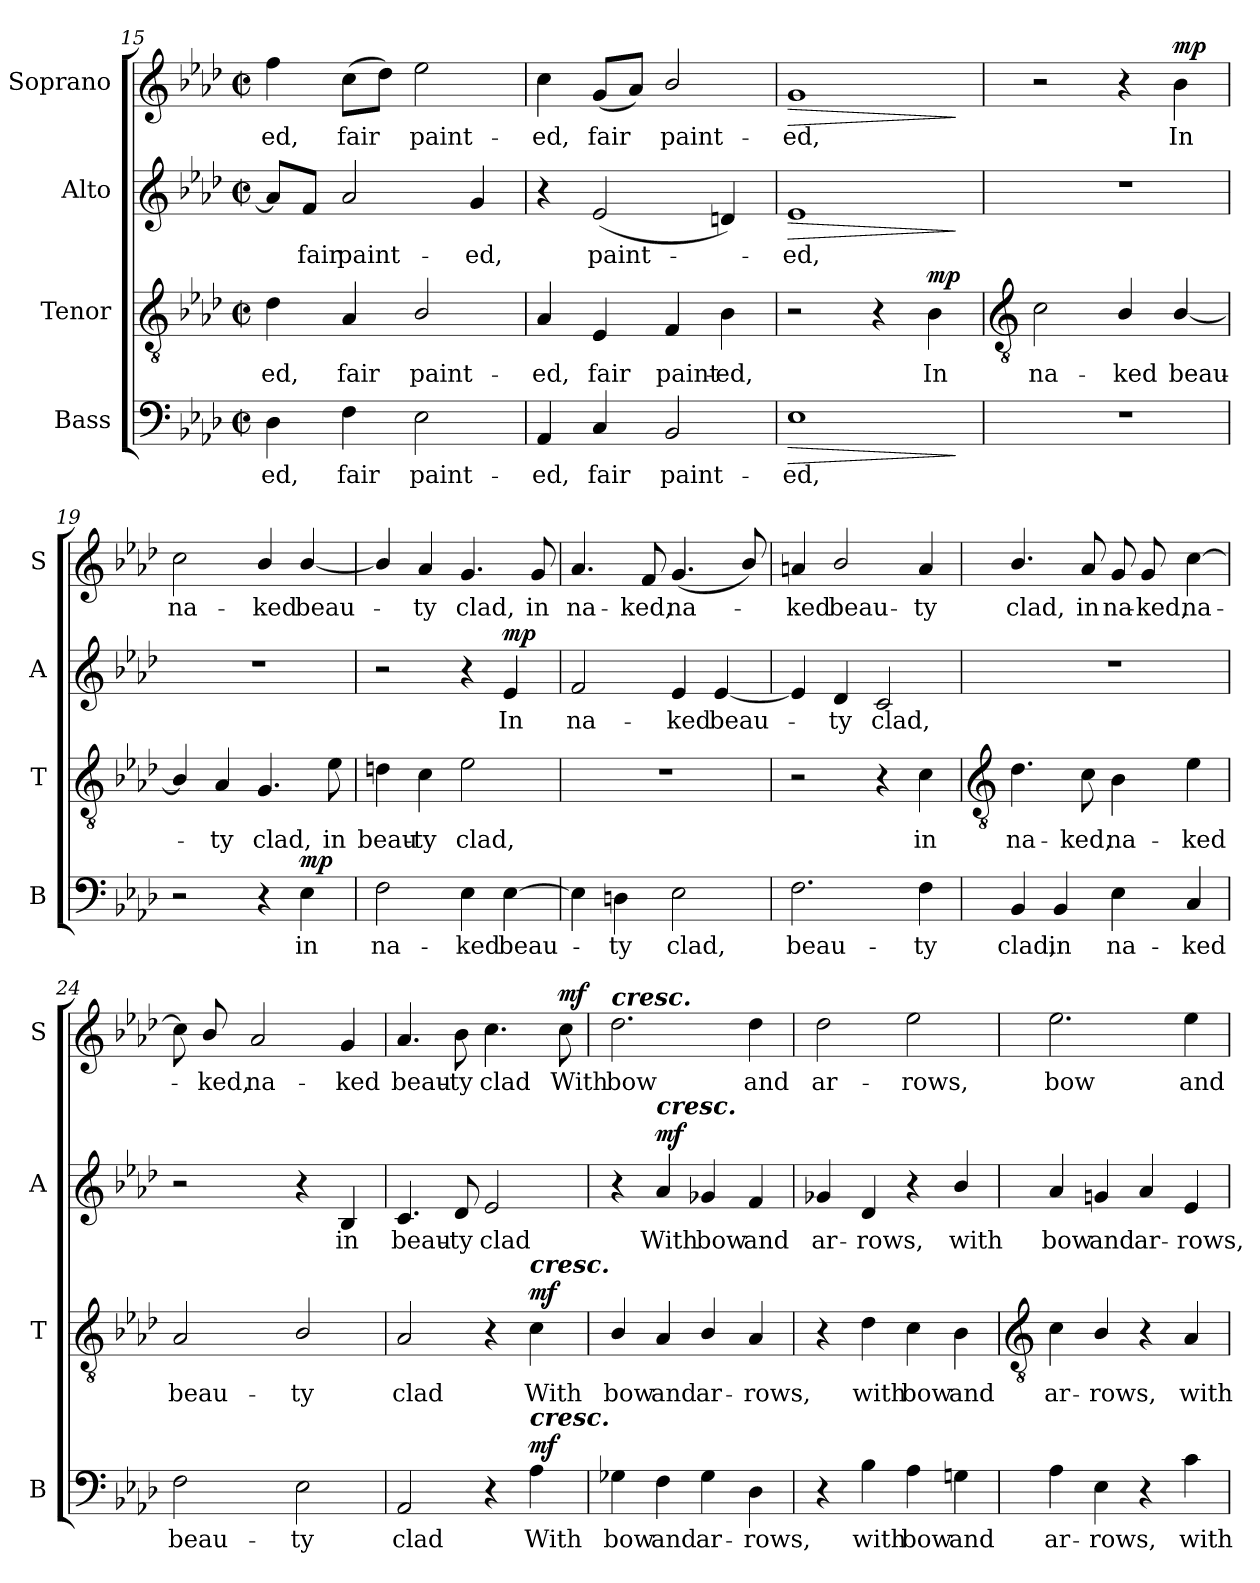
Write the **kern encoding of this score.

**kern	**text	**dynam	**kern	**text	**dynam	**kern	**text	**dynam	**kern	**text	**dynam
*part4	*part4	*part4	*part3	*part3	*part3	*part2	*part2	*part2	*part1	*part1	*part1
*staff4	*staff4	*staff4	*staff3	*staff3	*staff3	*staff2	*staff2	*staff2	*staff1	*staff1	*staff1
*I"Bass	*	*	*I"Tenor	*	*	*I"Alto	*	*	*I"Soprano	*	*
*I'B	*	*	*I'T	*	*	*I'A	*	*	*I'S	*	*
*clefF4	*	*	*clefGv2	*	*	*clefG2	*	*	*clefG2	*	*
*k[b-e-a-d-]	*	*	*k[b-e-a-d-]	*	*	*k[b-e-a-d-]	*	*	*k[b-e-a-d-]	*	*
*A-:	*	*	*A-:	*	*	*A-:	*	*	*A-:	*	*
*M2/2	*	*	*M2/2	*	*	*M2/2	*	*	*M2/2	*	*
*met(c|)	*	*	*met(c|)	*	*	*met(c|)	*	*	*met(c|)	*	*
=15	=15	=15	=15	=15	=15	=15	=15	=15	=15	=15	=15
!	!LO:LY:b	!	!	!LO:LY:b	!	!	!	!	!	!LO:LY:b	!
4D-	ed,	.	4d-	ed,	.	8a-/L]	.	.	4ff	-ed,	.
!	!	!	!	!	!	!	!LO:LY:b	!	!	!	!
.	.	.	.	.	.	8f/J	fair	.	.	.	.
!	!LO:LY:b	!	!	!LO:LY:b	!	!	!LO:LY:b	!	!	!LO:LY:b	!
4F	fair	.	4A-	fair	.	2a-	paint-	.	(>8ccL	fair	.
.	.	.	.	.	.	.	.	.	8dd-J)	.	.
!	!LO:LY:b	!	!	!LO:LY:b	!	!	!	!	!	!LO:LY:b	!
2E-	paint-	.	2B-/	paint-	.	.	.	.	2ee-	paint-	.
!	!	!	!	!	!	!	!LO:LY:b	!	!	!	!
.	.	.	.	.	.	4g	-ed,	.	.	.	.
=16	=16	=16	=16	=16	=16	=16	=16	=16	=16	=16	=16
!	!LO:LY:b	!	!	!LO:LY:b	!	!	!	!	!	!LO:LY:b	!
4AA-	-ed,	.	4A-	-ed,	.	4r	.	.	4cc	-ed,	.
!	!LO:LY:b	!	!	!LO:LY:b	!	!	!LO:LY:b	!	!	!LO:LY:b	!
4C	fair	.	4E-	fair	.	(<2e-	paint-	.	(<8gL	fair	.
.	.	.	.	.	.	.	.	.	8a-J)	.	.
!	!LO:LY:b	!	!	!LO:LY:b	!	!	!	!	!	!LO:LY:b	!
2BB-	paint-	.	4F	paint-	.	.	.	.	2b-/	paint-	.
!	!	!	!	!LO:LY:b	!	!	!	!	!	!	!
.	.	.	4B-	-ed,	.	4dn)	.	.	.	.	.
=17	=17	=17	=17	=17	=17	=17	=17	=17	=17	=17	=17
!	!LO:LY:b	!LO:HP:b	!	!	!	!	!LO:LY:b	!LO:HP:b	!	!LO:LY:b	!LO:HP:b
1E-	-ed,	>	2r	.	.	1e-	ed,	>	1g	-ed,	>
.	.	.	4r	.	.	.	.	.	.	.	.
!	!	!	!	!LO:LY:b	!LO:DY:b	!	!	!	!	!	!
.	.	.	4B-	In	mp	.	.	.	.	.	.
.	.	]	.	.	.	.	.	]	.	.	]
!!LO:LB:g=z
=18	=18	=18	=18	=18	=18	=18	=18	=18	=18	=18	=18
*	*	*	*clefGv2	*	*	*	*	*	*	*	*
!	!	!	!	!LO:LY:b	!	!	!	!	!	!	!
1r	.	.	2c	na-	.	1r	.	.	2r	.	.
!	!	!	!	!LO:LY:b	!	!	!	!	!	!	!
.	.	.	4B-/	-ked	.	.	.	.	4r	.	.
!	!	!	!	!LO:LY:b	!	!	!	!	!	!LO:LY:b	!LO:DY:b
.	.	.	[4B-/	beau-	.	.	.	.	4b-	In	mp
=19	=19	=19	=19	=19	=19	=19	=19	=19	=19	=19	=19
!	!	!	!	!	!	!	!	!	!	!LO:LY:b	!
2r	.	.	4B-/]	.	.	1r	.	.	2cc	na-	.
!	!	!	!	!LO:LY:b	!	!	!	!	!	!	!
.	.	.	4A-	ty	.	.	.	.	.	.	.
!	!	!	!	!LO:LY:b	!	!	!	!	!	!LO:LY:b	!
4r	.	.	4.G	clad,	.	.	.	.	4b-/	-ked	.
!	!LO:LY:b	!LO:DY:b	!	!	!	!	!	!	!	!LO:LY:b	!
4E-	in	mp	.	.	.	.	.	.	[4b-/	beau-	.
!	!	!	!	!LO:LY:b	!	!	!	!	!	!	!
.	.	.	8e-	in	.	.	.	.	.	.	.
=20	=20	=20	=20	=20	=20	=20	=20	=20	=20	=20	=20
!	!LO:LY:b	!	!	!LO:LY:b	!	!	!	!	!	!	!
2F	na-	.	4dn	beau-	.	2r	.	.	4b-/]	.	.
!	!	!	!	!LO:LY:b	!	!	!	!	!	!LO:LY:b	!
.	.	.	4c	-ty	.	.	.	.	4a-	ty	.
!	!LO:LY:b	!	!	!LO:LY:b	!	!	!	!	!	!LO:LY:b	!
4E-	-ked	.	2e-	clad,	.	4r	.	.	4.g	clad,	.
!	!LO:LY:b	!	!	!	!	!	!LO:LY:b	!LO:DY:b	!	!	!
[4E-	beau-	.	.	.	.	4e-	In	mp	.	.	.
!	!	!	!	!	!	!	!	!	!	!LO:LY:b	!
.	.	.	.	.	.	.	.	.	8g	in	.
=21	=21	=21	=21	=21	=21	=21	=21	=21	=21	=21	=21
!	!	!	!	!	!	!	!LO:LY:b	!	!	!LO:LY:b	!
4E-]	.	.	1r	.	.	2f	na-	.	4.a-	na-	.
!	!LO:LY:b	!	!	!	!	!	!	!	!	!	!
4Dn	ty	.	.	.	.	.	.	.	.	.	.
!	!	!	!	!	!	!	!	!	!	!LO:LY:b	!
.	.	.	.	.	.	.	.	.	8f	-ked,	.
!	!LO:LY:b	!	!	!	!	!	!LO:LY:b	!	!	!LO:LY:b	!
2E-	clad,	.	.	.	.	4e-	-ked	.	(<4.g	na-	.
!	!	!	!	!	!	!	!LO:LY:b	!	!	!	!
.	.	.	.	.	.	[4e-	beau-	.	.	.	.
.	.	.	.	.	.	.	.	.	8b-/)	.	.
=22	=22	=22	=22	=22	=22	=22	=22	=22	=22	=22	=22
!	!LO:LY:b	!	!	!	!	!	!	!	!	!LO:LY:b	!
2.F	beau-	.	2r	.	.	4e-]	.	.	4an	ked	.
!	!	!	!	!	!	!	!LO:LY:b	!	!	!LO:LY:b	!
.	.	.	.	.	.	4d-	ty	.	2b-/	beau-	.
!	!	!	!	!	!	!	!LO:LY:b	!	!	!	!
.	.	.	4r	.	.	2c	clad,	.	.	.	.
!	!LO:LY:b	!	!	!LO:LY:b	!	!	!	!	!	!LO:LY:b	!
4F	-ty	.	4c	in	.	.	.	.	4a	-ty	.
!!LO:LB:g=z
=23	=23	=23	=23	=23	=23	=23	=23	=23	=23	=23	=23
*	*	*	*clefGv2	*	*	*	*	*	*	*	*
!	!LO:LY:b	!	!	!LO:LY:b	!	!	!	!	!	!LO:LY:b	!
4BB-	clad,	.	4.d-	na-	.	1r	.	.	4.b-/	clad,	.
!	!LO:LY:b	!	!	!	!	!	!	!	!	!	!
4BB-	in	.	.	.	.	.	.	.	.	.	.
!	!	!	!	!LO:LY:b	!	!	!	!	!	!LO:LY:b	!
.	.	.	8c	-ked,	.	.	.	.	8a-	in	.
!	!LO:LY:b	!	!	!LO:LY:b	!	!	!	!	!	!LO:LY:b	!
4E-	na-	.	4B-	na-	.	.	.	.	8g	na-	.
!	!	!	!	!	!	!	!	!	!	!LO:LY:b	!
.	.	.	.	.	.	.	.	.	8g	-ked,	.
!	!LO:LY:b	!	!	!LO:LY:b	!	!	!	!	!	!LO:LY:b	!
4C	-ked	.	4e-	-ked	.	.	.	.	[4cc	na-	.
=24	=24	=24	=24	=24	=24	=24	=24	=24	=24	=24	=24
!	!LO:LY:b	!	!	!LO:LY:b	!	!	!	!	!	!	!
2F	beau-	.	2A-	beau-	.	2r	.	.	8cc]	.	.
!	!	!	!	!	!	!	!	!	!	!LO:LY:b	!
.	.	.	.	.	.	.	.	.	8b-/	ked,	.
!	!	!	!	!	!	!	!	!	!	!LO:LY:b	!
.	.	.	.	.	.	.	.	.	2a-	na-	.
!	!LO:LY:b	!	!	!LO:LY:b	!	!	!	!	!	!	!
2E-	-ty	.	2B-/	-ty	.	4r	.	.	.	.	.
!	!	!	!	!	!	!	!LO:LY:b	!	!	!LO:LY:b	!
.	.	.	.	.	.	4B-	in	.	4g	-ked	.
=25	=25	=25	=25	=25	=25	=25	=25	=25	=25	=25	=25
!	!LO:LY:b	!	!	!LO:LY:b	!	!	!LO:LY:b	!	!	!LO:LY:b	!
2AA-	clad	.	2A-	clad	.	4.c	beau-	.	4.a-	beau-	.
!	!	!	!	!	!	!	!LO:LY:b	!	!	!LO:LY:b	!
.	.	.	.	.	.	8d-	-ty	.	8b-	-ty	.
!	!	!	!	!	!	!	!LO:LY:b	!	!	!LO:LY:b	!
4r	.	.	4r	.	.	2e-	clad	.	4.cc	clad	.
!	!	!	!LO:TX:a:Bi:t=cresc.	!	!	!	!	!	!	!	!
!LO:TX:a:Bi:t=cresc.	!	!	!	!	!	!	!	!	!	!	!
!	!LO:LY:b	!LO:DY:b	!	!LO:LY:b	!LO:DY:b	!	!	!	!	!	!
4A-	With	mf	4c	With	mf	.	.	.	.	.	.
!	!	!	!	!	!	!	!	!	!	!LO:LY:b	!LO:DY:b
.	.	.	.	.	.	.	.	.	8cc	With	mf
=26	=26	=26	=26	=26	=26	=26	=26	=26	=26	=26	=26
!	!	!	!	!	!	!	!	!	!LO:TX:a:Bi:t=cresc.	!	!
!	!LO:LY:b	!	!	!LO:LY:b	!	!	!	!	!	!LO:LY:b	!
4G-X	bow	.	4B-/	bow	.	4r	.	.	2.dd-	bow	.
!	!	!	!	!	!	!LO:TX:a:Bi:t=cresc.	!	!	!	!	!
!	!LO:LY:b	!	!	!LO:LY:b	!	!	!LO:LY:b	!LO:DY:b	!	!	!
4F	and	.	4A-	and	.	4a-	With	mf	.	.	.
!	!LO:LY:b	!	!	!LO:LY:b	!	!	!LO:LY:b	!	!	!	!
4G-	ar-	.	4B-/	ar-	.	4g-X	bow	.	.	.	.
!	!LO:LY:b	!	!	!LO:LY:b	!	!	!LO:LY:b	!	!	!LO:LY:b	!
4D-	-rows,	.	4A-	-rows,	.	4f	and	.	4dd-	and	.
=27	=27	=27	=27	=27	=27	=27	=27	=27	=27	=27	=27
!	!	!	!	!	!	!	!LO:LY:b	!	!	!LO:LY:b	!
4r	.	.	4r	.	.	4g-X	ar-	.	2dd-	ar-	.
!	!LO:LY:b	!	!	!LO:LY:b	!	!	!LO:LY:b	!	!	!	!
4B-	with	.	4d-	with	.	4d-	-rows,	.	.	.	.
!	!LO:LY:b	!	!	!LO:LY:b	!	!	!	!	!	!LO:LY:b	!
4A-	bow	.	4c	bow	.	4r	.	.	2ee-	-rows,	.
!	!LO:LY:b	!	!	!LO:LY:b	!	!	!LO:LY:b	!	!	!	!
4Gn	and	.	4B-	and	.	4b-/	with	.	.	.	.
!!LO:LB:g=z
=28	=28	=28	=28	=28	=28	=28	=28	=28	=28	=28	=28
*	*	*	*clefGv2	*	*	*	*	*	*	*	*
!	!LO:LY:b	!	!	!LO:LY:b	!	!	!LO:LY:b	!	!	!LO:LY:b	!
4A-	ar-	.	4c	ar-	.	4a-	bow	.	2.ee-	bow	.
!	!LO:LY:b	!	!	!LO:LY:b	!	!	!LO:LY:b	!	!	!	!
4E-	-rows,	.	4B-/	-rows,	.	4gn	and	.	.	.	.
!	!	!	!	!	!	!	!LO:LY:b	!	!	!	!
4r	.	.	4r	.	.	4a-	ar-	.	.	.	.
!	!LO:LY:b	!	!	!LO:LY:b	!	!	!LO:LY:b	!	!	!LO:LY:b	!
4c	with	.	4A-	with	.	4e-	-rows,	.	4ee-	and	.
=	=	=	=	=	=	=	=	=	=	=	=
*-	*-	*-	*-	*-	*-	*-	*-	*-	*-	*-	*-
